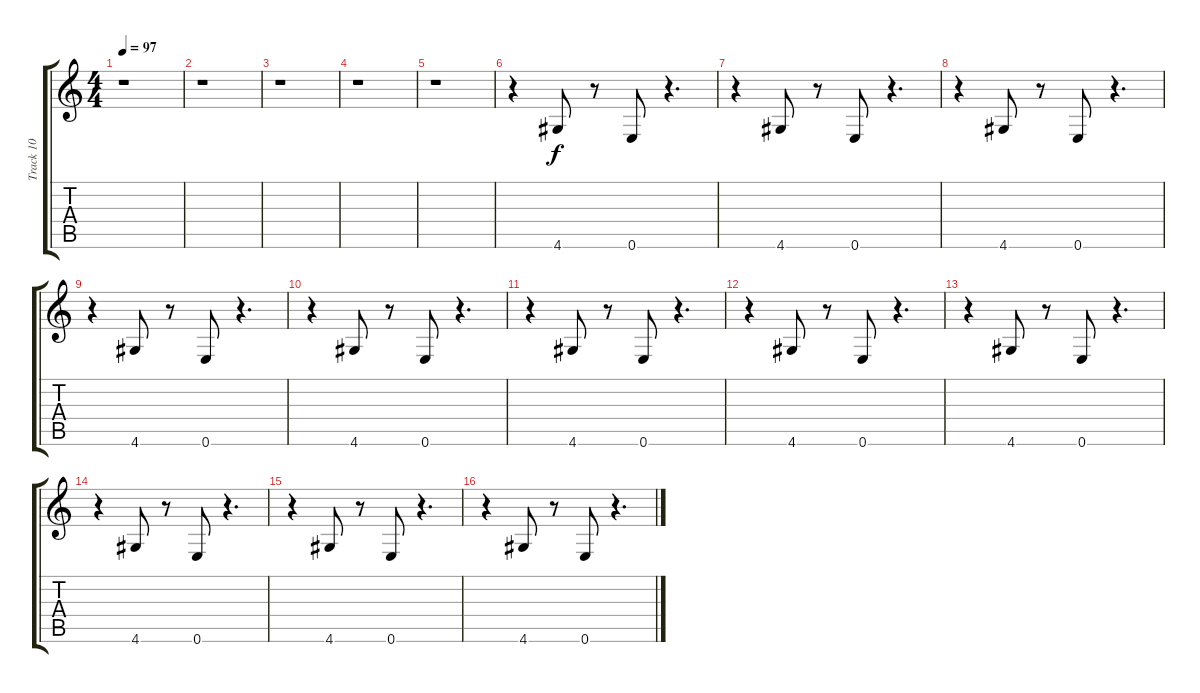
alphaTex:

\track ("Track 10" "Track 10") {instrument acousticguitarnylon}
\staff {score tabs}
\tuning (E4 B3 G3 D3 A2 E2) {hide}
\ts (4 4)
\tempo 97
\clef g2
\ks c
r.1{dy f instrument acousticguitarnylon} |
r.1 |
r.1 |
r.1 |
r.1 |
r.4 4.6.8 r.8 0.6.8 r.4{d} |
r.4 4.6.8 r.8 0.6.8 r.4{d} |
r.4 4.6.8 r.8 0.6.8 r.4{d} |
r.4 4.6.8 r.8 0.6.8 r.4{d} |
r.4 4.6.8 r.8 0.6.8 r.4{d} |
r.4 4.6.8 r.8 0.6.8 r.4{d} |
r.4 4.6.8 r.8 0.6.8 r.4{d} |
r.4 4.6.8 r.8 0.6.8 r.4{d} |
r.4 4.6.8 r.8 0.6.8 r.4{d} |
r.4 4.6.8 r.8 0.6.8 r.4{d} |
r.4 4.6.8 r.8 0.6.8 r.4{d}
